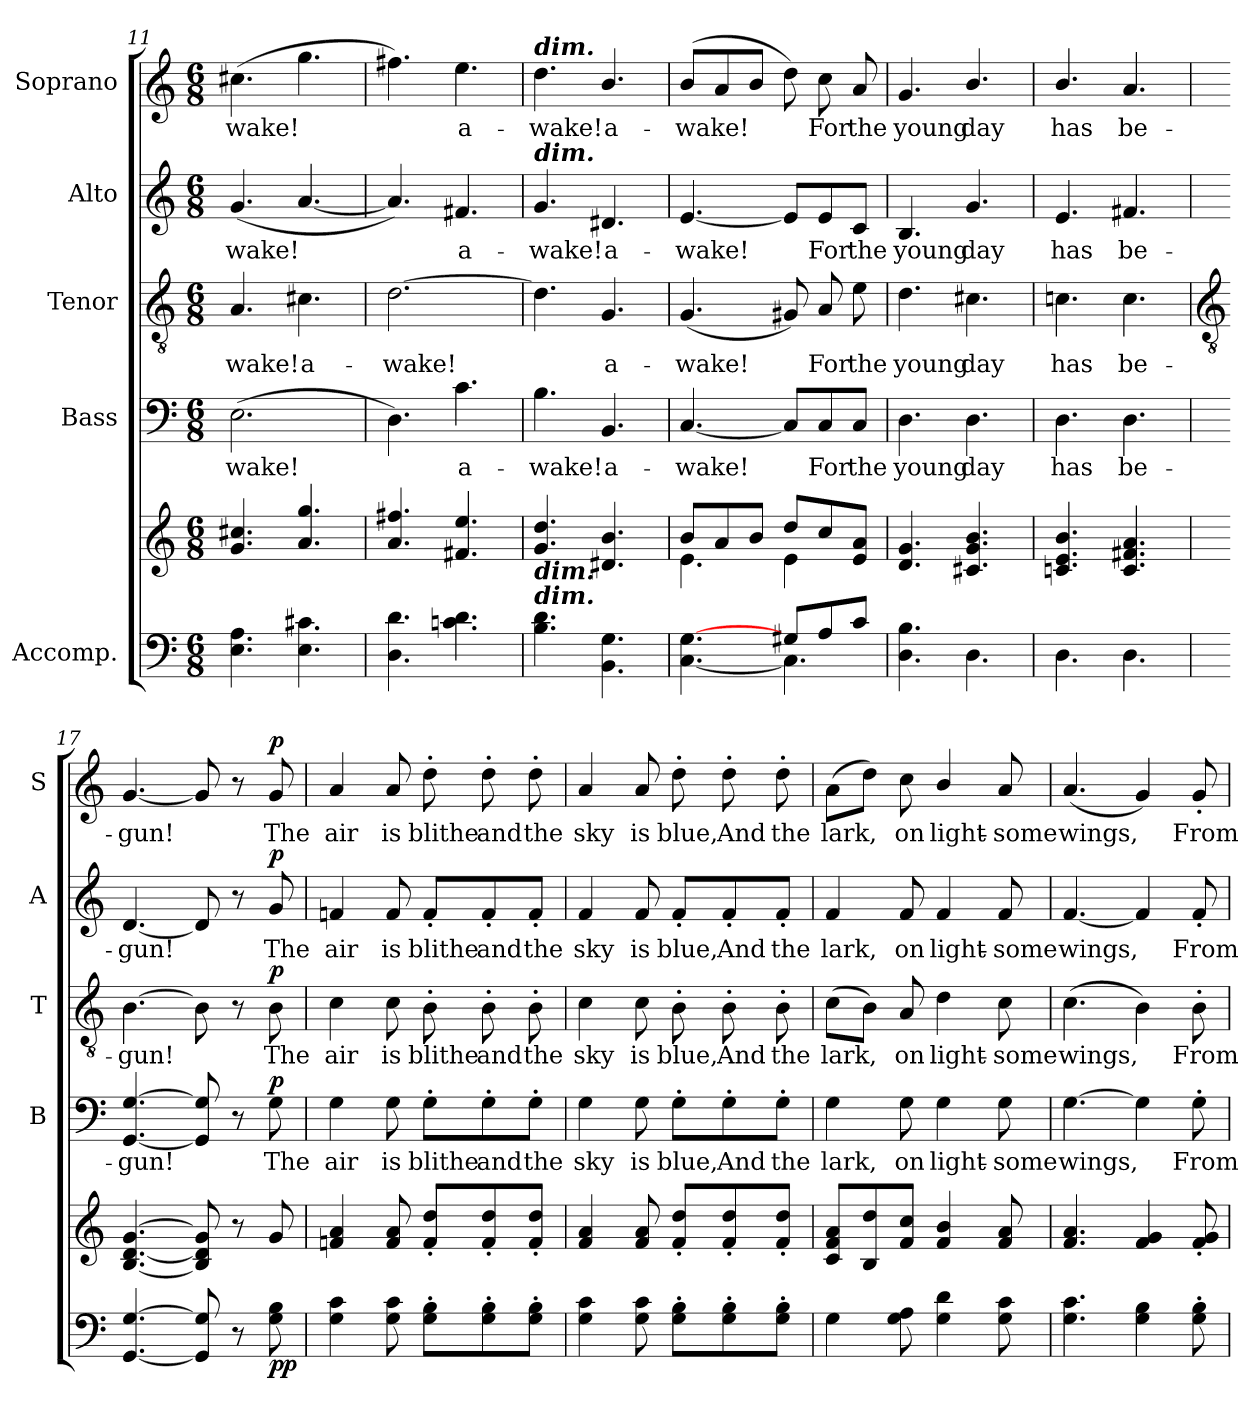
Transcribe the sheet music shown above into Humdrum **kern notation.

**kern	**kern	**dynam	**kern	**text	**dynam	**kern	**text	**dynam	**kern	**text	**dynam	**kern	**text	**dynam
*part5	*part5	*part5	*part4	*part4	*part4	*part3	*part3	*part3	*part2	*part2	*part2	*part1	*part1	*part1
*staff6	*staff5	*staff5/6	*staff4	*staff4	*staff4	*staff3	*staff3	*staff3	*staff2	*staff2	*staff2	*staff1	*staff1	*staff1
*I"Accomp.	*	*	*I"Bass	*	*	*I"Tenor	*	*	*I"Alto	*	*	*I"Soprano	*	*
*	*	*	*I'B	*	*	*I'T	*	*	*I'A	*	*	*I'S	*	*
*clefF4	*clefG2	*	*clefF4	*	*	*clefGv2	*	*	*clefG2	*	*	*clefG2	*	*
*k[]	*k[]	*	*k[]	*	*	*k[]	*	*	*k[]	*	*	*k[]	*	*
*C:	*C:	*	*C:	*	*	*C:	*	*	*C:	*	*	*C:	*	*
*M6/8	*M6/8	*	*M6/8	*	*	*M6/8	*	*	*M6/8	*	*	*M6/8	*	*
=11	=11	=11	=11	=11	=11	=11	=11	=11	=11	=11	=11	=11	=11	=11
*	*^	*	*	*	*	*	*	*	*	*	*	*	*	*
!LO:N:vis=1	!	!LO:N:vis=1	!	!	!LO:LY:b	!	!	!LO:LY:b	!	!	!LO:LY:b	!	!	!LO:LY:b	!
*^	*	*	*	*	*	*	*	*	*	*	*	*	*	*	*
2.ryy	4.E 4.A	4.g 4.cc#X	2.ryy	.	(>2.E	-wake!	.	4.A	-wake!	.	(<4.g	-wake!	.	(>4.cc#X	-wake!	.
!	!	!	!	!	!	!	!	!	!LO:LY:b	!	!	!	!	!	!	!
.	4.E 4.c#X	4.a 4.gg	.	.	.	.	.	4.c#X	a-	.	[4.a	.	.	4.gg	.	.
=12	=12	=12	=12	=12	=12	=12	=12	=12	=12	=12	=12	=12	=12	=12	=12	=12
!LO:N:vis=1	!	!	!LO:N:vis=1	!	!	!	!	!	!LO:LY:b	!	!	!	!	!	!	!
2.ryy	4.D 4.d	4.a 4.ff#X	2.ryy	.	4.D)	.	.	[2.d	-wake!	.	4.a])	.	.	4.ff#X)	.	.
!	!	!	!	!	!	!LO:LY:b	!	!	!	!	!	!LO:LY:b	!	!	!LO:LY:b	!
.	4.cn 4.d	4.f#X 4.ee	.	.	4.c	a-	.	.	.	.	4.f#X	a-	.	4.ee	a-	.
=13	=13	=13	=13	=13	=13	=13	=13	=13	=13	=13	=13	=13	=13	=13	=13	=13
!	!	!	!	!	!	!	!	!	!	!	!	!	!	!LO:TX:a:Bi:t=dim.	!	!
!	!	!	!	!	!	!	!	!	!	!	!LO:TX:a:Bi:t=dim.	!	!	!	!	!
!	!	!LO:TX:b:Bi:t=dim.	!	!	!	!	!	!	!	!	!	!	!	!	!	!
!LO:TX:a:Bi:t=dim.	!	!	!	!	!	!	!	!	!	!	!	!	!	!	!	!
!LO:N:vis=1	!	!	!LO:N:vis=1	!	!	!LO:LY:b	!	!	!	!	!	!LO:LY:b	!	!	!LO:LY:b	!
2.ryy	4.B 4.d	4.g 4.dd	2.ryy	.	4.B	-wake!	.	4.d]	.	.	4.g	-wake!	.	4.dd	-wake!	.
!	!	!	!	!	!	!LO:LY:b	!	!	!LO:LY:b	!	!	!LO:LY:b	!	!	!LO:LY:b	!
.	4.BB 4.G	4.d#X/ 4.b/	.	.	4.BB	a-	.	4.G	a-	.	4.d#X	a-	.	4.b/	a-	.
=14	=14	=14	=14	=14	=14	=14	=14	=14	=14	=14	=14	=14	=14	=14	=14	=14
!	!	!	!	!	!	!LO:LY:b	!	!	!LO:LY:b	!	!	!LO:LY:b	!	!	!LO:LY:b	!
4.ryy	[4.C [4.G	8bL	4.e\	.	[4.C	-wake!	.	(<4.G	-wake!	.	[4.e	-wake!	.	(<8bL	-wake!	.
.	.	8a	.	.	.	.	.	.	.	.	.	.	.	8a	.	.
.	.	8bJ	.	.	.	.	.	.	.	.	.	.	.	8bJ	.	.
8G#X/L	4.C\]	8ddL	4e\	.	8C/L]	.	.	8G#X)	.	.	8e/L]	.	.	8dd)	.	.
!	!	!	!	!	!	!LO:LY:b	!	!	!LO:LY:b	!	!	!LO:LY:b	!	!	!LO:LY:b	!
8A/	.	8cc	.	.	8C/	For	.	8A	For	.	8e/	For	.	8cc	For	.
!	!	!	!	!	!	!LO:LY:b	!	!	!LO:LY:b	!	!	!LO:LY:b	!	!	!LO:LY:b	!
8c/J	.	8e 8aJ	8ryy	.	8C/J	the	.	8e	the	.	8c/J	the	.	8a	the	.
=15	=15	=15	=15	=15	=15	=15	=15	=15	=15	=15	=15	=15	=15	=15	=15	=15
!LO:N:vis=1	!	!	!LO:N:vis=1	!	!	!LO:LY:b	!	!	!LO:LY:b	!	!	!LO:LY:b	!	!	!LO:LY:b	!
2.ryy	4.D 4.B	4.d 4.g	2.ryy	.	4.D	young	.	4.d	young	.	4.B	young	.	4.g	young	.
!	!	!	!	!	!	!LO:LY:b	!	!	!LO:LY:b	!	!	!LO:LY:b	!	!	!LO:LY:b	!
.	4.D	4.c#X/ 4.g/ 4.b/	.	.	4.D	day	.	4.c#X	day	.	4.g	day	.	4.b/	day	.
=16	=16	=16	=16	=16	=16	=16	=16	=16	=16	=16	=16	=16	=16	=16	=16	=16
!LO:N:vis=1	!	!	!LO:N:vis=1	!	!	!LO:LY:b	!	!	!LO:LY:b	!	!	!LO:LY:b	!	!	!LO:LY:b	!
2.ryy	4.D	4.cn/ 4.e/ 4.b/	2.ryy	.	4.D	has	.	4.cn	has	.	4.e	has	.	4.b/	has	.
!	!	!	!	!	!	!LO:LY:b	!	!	!LO:LY:b	!	!	!LO:LY:b	!	!	!LO:LY:b	!
.	4.D	4.c 4.f#X 4.a	.	.	4.D	be-	.	4.c	be-	.	4.f#X	be-	.	4.a	be-	.
*v	*v	*	*	*	*	*	*	*	*	*	*	*	*	*	*	*
*	*v	*v	*	*	*	*	*	*	*	*	*	*	*	*	*
!!LO:LB:g=z
=17	=17	=17	=17	=17	=17	=17	=17	=17	=17	=17	=17	=17	=17	=17
*	*	*	*	*	*	*clefGv2	*	*	*	*	*	*	*	*
*^	*	*	*	*	*	*	*	*	*	*	*	*	*	*
!	!	!	!	!	!LO:LY:b	!	!	!LO:LY:b	!	!	!LO:LY:b	!	!	!LO:LY:b	!
*v	*v	*	*	*	*	*	*	*	*	*	*	*	*	*	*
[4.GG [4.G	[4.B [4.d [4.g	.	[4.GG [4.G	-gun!	.	[4.B	-gun!	.	[4.d	-gun!	.	[4.g	-gun!	.
8GG] 8G]	8B] 8d] 8g]	.	8GG] 8G]	.	.	8B]	.	.	8d]	.	.	8g]	.	.
8r	8r	.	8r	.	.	8r	.	.	8r	.	.	8r	.	.
!	!	!LO:DY:b=2	!	!LO:LY:b	!	!	!LO:LY:b	!	!	!LO:LY:b	!	!	!LO:LY:b	!
!	!	!LO:DY:n=1:b	!	!	!LO:DY:b	!	!	!LO:DY:b	!	!	!LO:DY:b	!	!	!LO:DY:b
8G 8B	8g	p p	8G	The	p	8B	The	p	8g	The	p	8g	The	p
=18	=18	=18	=18	=18	=18	=18	=18	=18	=18	=18	=18	=18	=18	=18
!	!	!	!	!LO:LY:b	!	!	!LO:LY:b	!	!	!LO:LY:b	!	!	!LO:LY:b	!
4G 4c	4fn 4a	.	4G	air	.	4c	air	.	4fn	air	.	4a	air	.
!	!	!	!	!LO:LY:b	!	!	!LO:LY:b	!	!	!LO:LY:b	!	!	!LO:LY:b	!
8G 8c	8f 8a	.	8G	is	.	8c	is	.	8f	is	.	8a	is	.
!	!	!	!	!LO:LY:b	!	!	!LO:LY:b	!	!	!LO:LY:b	!	!	!LO:LY:b	!
8G' 8B'L	8f' 8dd'L	.	8G'\L	blithe	.	8B'	blithe	.	8f'/L	blithe	.	8dd'	blithe	.
!	!	!	!	!LO:LY:b	!	!	!LO:LY:b	!	!	!LO:LY:b	!	!	!LO:LY:b	!
8G' 8B'	8f' 8dd'	.	8G'\	and	.	8B'	and	.	8f'/	and	.	8dd'	and	.
!	!	!	!	!LO:LY:b	!	!	!LO:LY:b	!	!	!LO:LY:b	!	!	!LO:LY:b	!
8G' 8B'J	8f' 8dd'J	.	8G'\J	the	.	8B'	the	.	8f'/J	the	.	8dd'	the	.
=19	=19	=19	=19	=19	=19	=19	=19	=19	=19	=19	=19	=19	=19	=19
!	!	!	!	!LO:LY:b	!	!	!LO:LY:b	!	!	!LO:LY:b	!	!	!LO:LY:b	!
4G 4c	4f 4a	.	4G	sky	.	4c	sky	.	4f	sky	.	4a	sky	.
!	!	!	!	!LO:LY:b	!	!	!LO:LY:b	!	!	!LO:LY:b	!	!	!LO:LY:b	!
8G 8c	8f 8a	.	8G	is	.	8c	is	.	8f	is	.	8a	is	.
!	!	!	!	!LO:LY:b	!	!	!LO:LY:b	!	!	!LO:LY:b	!	!	!LO:LY:b	!
8G' 8B'L	8f' 8dd'L	.	8G'\L	blue,	.	8B'	blue,	.	8f'/L	blue,	.	8dd'	blue,	.
!	!	!	!	!LO:LY:b	!	!	!LO:LY:b	!	!	!LO:LY:b	!	!	!LO:LY:b	!
8G' 8B'	8f' 8dd'	.	8G'\	And	.	8B'	And	.	8f'/	And	.	8dd'	And	.
!	!	!	!	!LO:LY:b	!	!	!LO:LY:b	!	!	!LO:LY:b	!	!	!LO:LY:b	!
8G' 8B'J	8f' 8dd'J	.	8G'\J	the	.	8B'	the	.	8f'/J	the	.	8dd'	the	.
=20	=20	=20	=20	=20	=20	=20	=20	=20	=20	=20	=20	=20	=20	=20
!	!	!	!	!LO:LY:b	!	!	!LO:LY:b	!	!	!LO:LY:b	!	!	!LO:LY:b	!
4G	8c 8f 8aL	.	4G	lark,	.	(>8cL	lark,	.	4f	lark,	.	(>8aL	lark,	.
.	8B 8dd	.	.	.	.	8BJ)	.	.	.	.	.	8ddJ)	.	.
!	!	!	!	!LO:LY:b	!	!	!LO:LY:b	!	!	!LO:LY:b	!	!	!LO:LY:b	!
8G 8A	8f 8ccJ	.	8G	on	.	8A	on	.	8f	on	.	8cc	on	.
!	!	!	!	!LO:LY:b	!	!	!LO:LY:b	!	!	!LO:LY:b	!	!	!LO:LY:b	!
4G 4d	4f/ 4b/	.	4G	light-	.	4d	light-	.	4f	light-	.	4b/	light-	.
!	!	!	!	!LO:LY:b	!	!	!LO:LY:b	!	!	!LO:LY:b	!	!	!LO:LY:b	!
8G 8c	8f 8a	.	8G	-some	.	8c	-some	.	8f	-some	.	8a	-some	.
=21	=21	=21	=21	=21	=21	=21	=21	=21	=21	=21	=21	=21	=21	=21
!	!	!	!	!LO:LY:b	!	!	!LO:LY:b	!	!	!LO:LY:b	!	!	!LO:LY:b	!
4.G 4.c	4.f 4.a	.	[4.G	wings,	.	(>4.c	wings,	.	[4.f	wings,	.	(<4.a	wings,	.
4G 4B	4f 4g	.	4G]	.	.	4B)	.	.	4f]	.	.	4g)	.	.
!	!	!	!	!LO:LY:b	!	!	!LO:LY:b	!	!	!LO:LY:b	!	!	!LO:LY:b	!
8G' 8B'	8f' 8g'	.	8G'	From	.	8B'	From	.	8f'	From	.	8g'	From	.
=	=	=	=	=	=	=	=	=	=	=	=	=	=	=
*-	*-	*-	*-	*-	*-	*-	*-	*-	*-	*-	*-	*-	*-	*-
